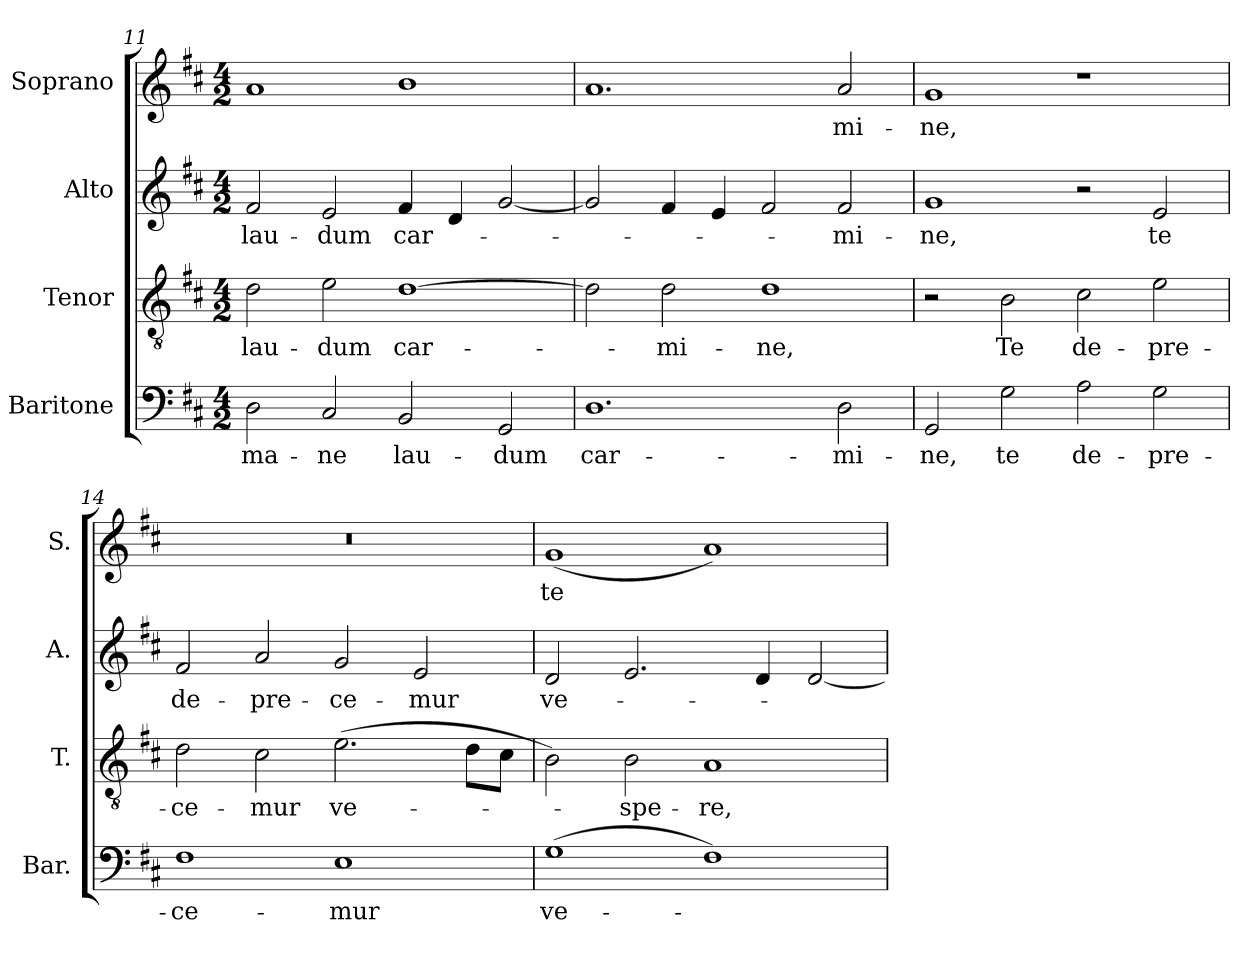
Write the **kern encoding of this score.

**kern	**text	**kern	**text	**kern	**text	**kern	**text
*part4	*part4	*part3	*part3	*part2	*part2	*part1	*part1
*staff4	*staff4	*staff3	*staff3	*staff2	*staff2	*staff1	*staff1
*I"Baritone	*	*I"Tenor	*	*I"Alto	*	*I"Soprano	*
*I'Bar.	*	*I'T.	*	*I'A.	*	*I'S.	*
*clefF4	*	*clefGv2	*	*clefG2	*	*clefG2	*
*	*	*ITrd7c12	*	*	*	*	*
*k[f#c#]	*	*k[f#c#]	*	*k[f#c#]	*	*k[f#c#]	*
*D:	*	*D:	*	*D:	*	*D:	*
*M4/2	*	*M4/2	*	*M4/2	*	*M4/2	*
=11	=11	=11	=11	=11	=11	=11	=11
!	!LO:LY:b:color=#000000	!	!	!	!	!	!
!	!	!	!LO:LY:b:color=#000000	!	!	!	!
!	!	!	!	!	!LO:LY:b:color=#000000	!	!
2Di\	ma-	2Di\	lau-	2f#i/	lau-	1ai	.
!	!LO:LY:b:color=#000000	!	!	!	!	!	!
!	!	!	!LO:LY:b:color=#000000	!	!	!	!
!	!	!	!	!	!LO:LY:b:color=#000000	!	!
2C#i/	-ne	2Ei\	-dum	2ei/	-dum	.	.
!	!LO:LY:b:color=#000000	!	!	!	!	!	!
!	!	!	!LO:LY:b:color=#000000	!	!	!	!
!	!	!	!	!	!LO:LY:b:color=#000000	!	!
2BBi/	lau-	[1Di	car-	4f#i/	car-	1bi	.
.	.	.	.	4di/	.	.	.
!	!LO:LY:b:color=#000000	!	!	!	!	!	!
2GGi/	-dum	.	.	[2gi/	.	.	.
=12	=12	=12	=12	=12	=12	=12	=12
!	!LO:LY:b:color=#000000	!	!	!	!	!	!
1.Di	car-	2Di\]	.	2gi/]	.	1.ai	.
!	!	!	!LO:LY:b:color=#000000	!	!	!	!
.	.	2Di\	-mi-	4f#i/	.	.	.
.	.	.	.	4ei/	.	.	.
!	!	!	!LO:LY:b:color=#000000	!	!	!	!
.	.	1Di	-ne,	2f#i/	.	.	.
!	!LO:LY:b:color=#000000	!	!	!	!	!	!
!	!	!	!	!	!LO:LY:b:color=#000000	!	!
!	!	!	!	!	!	!	!LO:LY:b:color=#000000
2Di\	-mi-	.	.	2f#i/	-mi-	2ai/	-mi-
=13	=13	=13	=13	=13	=13	=13	=13
!	!LO:LY:b:color=#000000	!	!	!	!	!	!
!	!	!	!	!	!LO:LY:b:color=#000000	!	!
!	!	!	!	!	!	!	!LO:LY:b:color=#000000
2GGi/	-ne,	2r	.	1gi	-ne,	1gi	-ne,
!	!LO:LY:b:color=#000000	!	!	!	!	!	!
!	!	!	!LO:LY:b:color=#000000	!	!	!	!
2Gi\	te	2BBi\	Te	.	.	.	.
!	!LO:LY:b:color=#000000	!	!	!	!	!	!
!	!	!	!LO:LY:b:color=#000000	!	!	!	!
2Ai\	de-	2C#i\	de-	2r	.	1r	.
!	!LO:LY:b:color=#000000	!	!	!	!	!	!
!	!	!	!LO:LY:b:color=#000000	!	!	!	!
!	!	!	!	!	!LO:LY:b:color=#000000	!	!
2Gi\	-pre-	2Ei\	-pre-	2ei/	te	.	.
=14	=14	=14	=14	=14	=14	=14	=14
!	!LO:LY:b:color=#000000	!	!	!	!	!	!
!	!	!	!LO:LY:b:color=#000000	!	!	!	!
!	!	!	!	!	!LO:LY:b:color=#000000	!LO:N:vis=1	!
1F#i	-ce-	2Di\	-ce-	2f#i/	de-	0r	.
!	!	!	!LO:LY:b:color=#000000	!	!	!	!
!	!	!	!	!	!LO:LY:b:color=#000000	!	!
.	.	2C#i\	-mur	2ai/	-pre-	.	.
!	!LO:LY:b:color=#000000	!	!	!	!	!	!
!	!	!	!LO:LY:b:color=#000000	!	!	!	!
!	!	!	!	!	!LO:LY:b:color=#000000	!	!
1Ei	-mur	(2.Ei\	ve-	2gi/	-ce-	.	.
!	!	!	!	!	!LO:LY:b:color=#000000	!	!
.	.	.	.	2ei/	-mur	.	.
.	.	8Di\L	.	.	.	.	.
.	.	8C#i\J	.	.	.	.	.
=15	=15	=15	=15	=15	=15	=15	=15
!	!LO:LY:b:color=#000000	!	!	!	!	!	!
!	!	!	!	!	!LO:LY:b:color=#000000	!	!
!	!	!	!	!	!	!	!LO:LY:b:color=#000000
(1Gi	ve-	2BBi\)	.	2di/	ve-	(1gi	te
!	!	!	!LO:LY:b:color=#000000	!	!	!	!
.	.	2BBi\	-spe-	2.ei/	.	.	.
!	!	!	!LO:LY:b:color=#000000	!	!	!	!
1F#i)	.	1AAi	-re,	.	.	1ai)	.
.	.	.	.	4di/	.	.	.
.	.	.	.	[2di/	.	.	.
=	=	=	=	=	=	=	=
*-	*-	*-	*-	*-	*-	*-	*-
